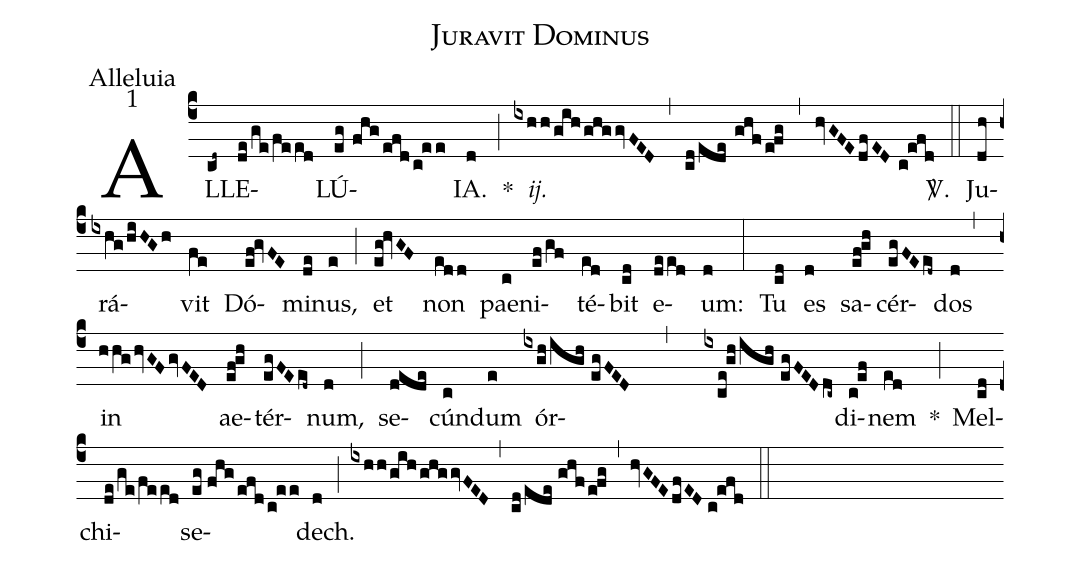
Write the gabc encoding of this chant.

name:Juravit Dominus;
office-part:Alleluia;
mode:1;
%%
(c4) AL(cd~)LE(de/ge/feed)LÚ(eg//fhg/efd/c!ee)IA.(d) *(;) <i>ij.</i>(ixhh/gih/ghg/gvFED) (,) (cd/ede//ghf/e!fg) (,) (hvGFE/dfED//c!efd) <sp>V/</sp>.(::) Ju(dh)rá(ixhg/hiHGh)vit(fe) Dó(ef!gvFE)mi(de)nus,(e) (;) et(eg!hvGF) non(edd) pae(c)ni(ef/gf)té(ed)bit(cd) e(deed)um:(d) (:) Tu(cd) es(d) sa(ef!gh)cér(egFEed~)dos(d) (,) in(hhg/hvGFgvFED) ae(ef!gh)tér(egFEed~)num,(d) (;) se(dede)cún(c)dum(e) ór(ixgh/igh//egFED , ixce!gh/igh//egFEDdc~)di(c!ef)nem(ed) *(;) Mel(cd)chi(de/ge/feed)se(eg//fhg/efd/c!ee)dech.(d) (;) (ixhh/gih/ghggvFED) (,) (cd/ede//ghf/e!fg) (,) (hvGFEdfED//c!efd) (::)
